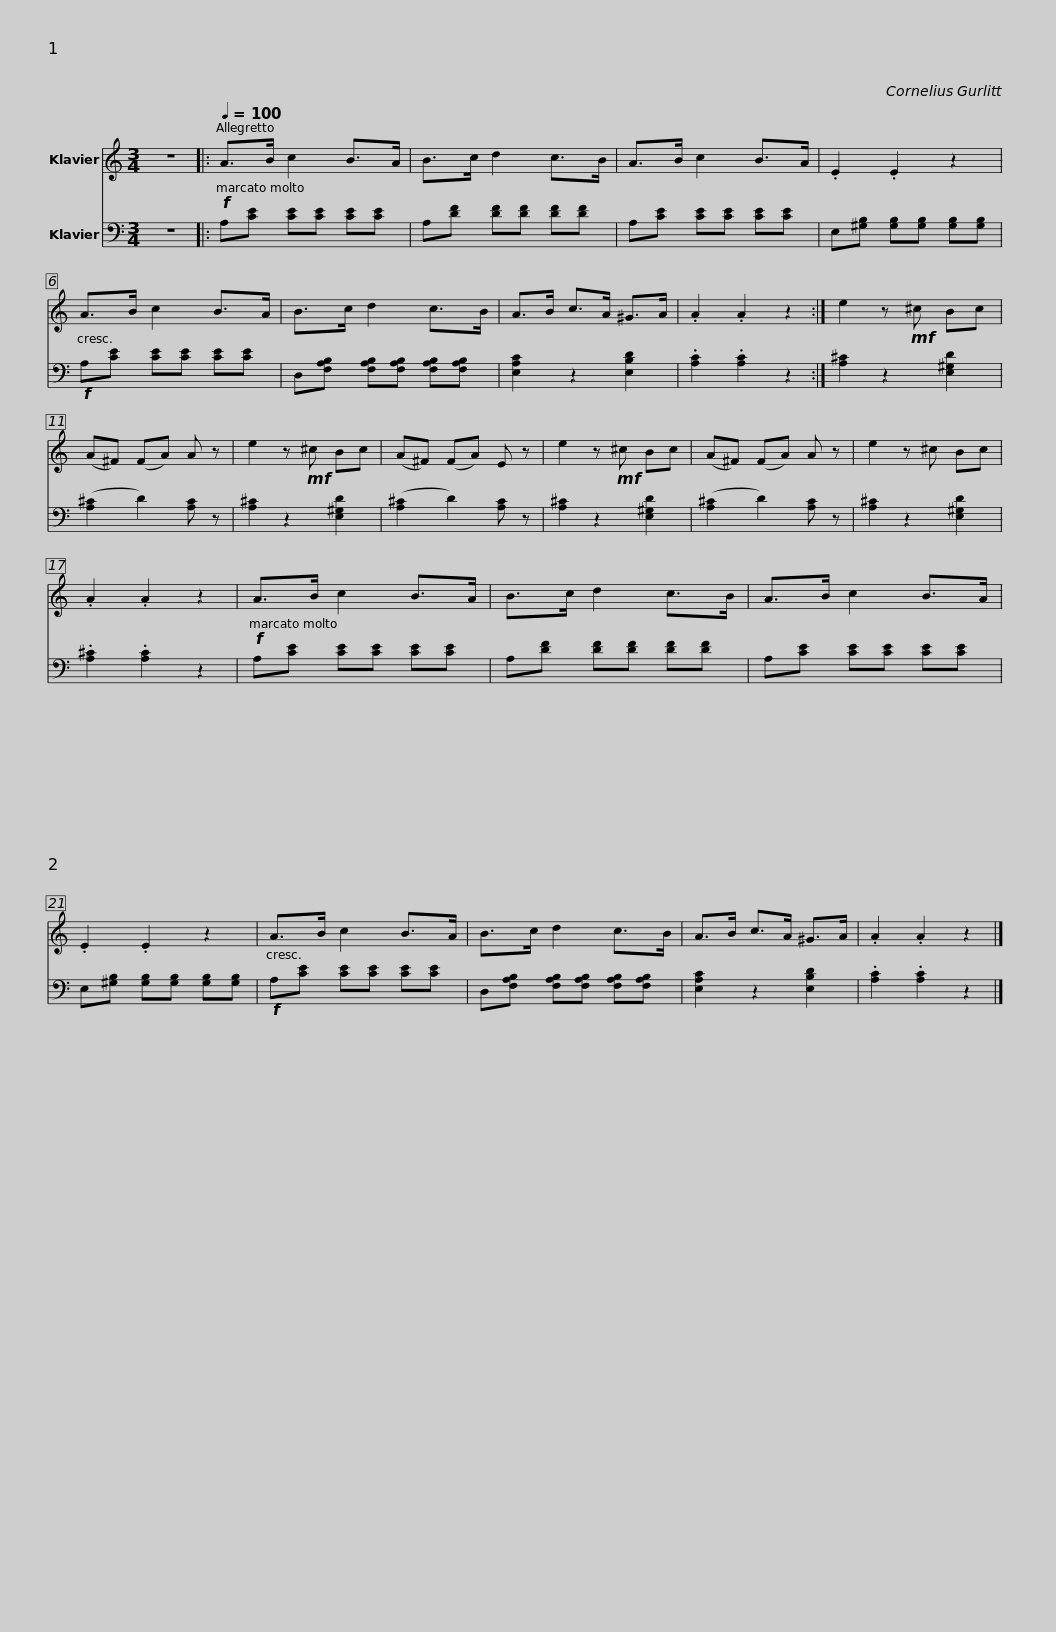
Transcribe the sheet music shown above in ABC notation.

X:1
%%score 1 2
L:1/8
M:3/4
I:linebreak $
K:C
V:1 treble
V:2 bass
V:1
 z6 |:!f![Q:1/4=100] A>B c2 B>A | B>c d2 c>B | A>B c2 B>A | .E2 .E2 z2 |$ %5
 A>B c2 B>A | B>c d2 c>B | A>B c>A ^G>A | .A2 .A2 z2 :|$ e2 z!mf! ^c Bc | %10
 (A^F) (FA) A z | e2 z!mf! ^c Bc | (A^F) (FA) E z |$ e2 z!mf! ^c Bc | (A^F) (FA) A z | %15
 e2 z ^c Bc | .A2 .A2 z2 |$!f! A>B c2 B>A | B>c d2 c>B | A>B c2 B>A | %20
 .E2 .E2 z2 |$ A>B c2 B>A | B>c d2 c>B | A>B c>A ^G>A | .A2 .A2 z2 |] %25
V:2
 z6 |: A,[CE] [CE][CE] [CE][CE] | A,[DF] [DF][DF] [DF][DF] | A,[CE] [CE][CE] [CE][CE] | E,[^G,B,] [G,B,][G,B,] [G,B,][G,B,] |$ %5
!f! A,[CE] [CE][CE] [CE][CE] | D,[F,A,B,] [F,A,B,][F,A,B,] [F,A,B,][F,A,B,] | [E,A,C]2 z2 [E,B,D]2 | .[A,C]2 .[A,C]2 z2 :|$ [A,^C]2 z2 [E,^G,D]2 | %10
 ([A,^C]2 D2) [A,C] z | [A,^C]2 z2 [E,^G,D]2 | ([A,^C]2 D2) [A,C] z |$ [A,^C]2 z2 [E,^G,D]2 | ([A,^C]2 D2) [A,C] z | %15
 [A,^C]2 z2 [E,^G,D]2 | .[A,^C]2 .[A,C]2 z2 |$ A,[CE] [CE][CE] [CE][CE] | A,[DF] [DF][DF] [DF][DF] | A,[CE] [CE][CE] [CE][CE] | %20
 E,[^G,B,] [G,B,][G,B,] [G,B,][G,B,] |$!f! A,[CE] [CE][CE] [CE][CE] | D,[F,A,B,] [F,A,B,][F,A,B,] [F,A,B,][F,A,B,] | [E,A,C]2 z2 [E,B,D]2 | .[A,C]2 .[A,C]2 z2 |] %25
